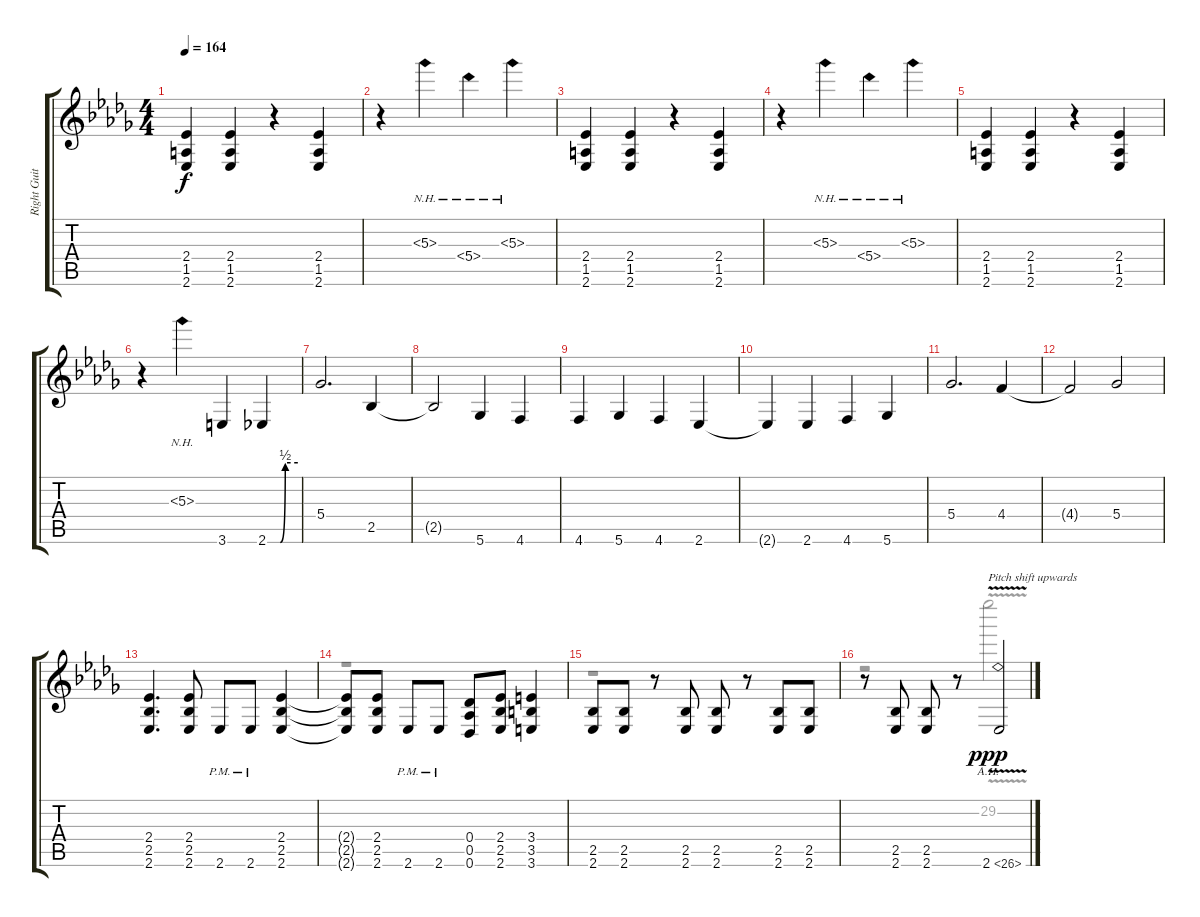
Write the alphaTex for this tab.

\track ("Right Guitar" "Right Guit") {instrument distortionguitar}
\staff {score tabs}
\tuning (Eb4 Bb3 Gb3 Db3 Ab2 Db2) {hide}
\voice
\ts (4 4)
\tempo 164
\clef g2
\ks db
(2.4 1.5 2.6).4{dy f} (2.4 1.5 2.6).4 r.4 (2.4 1.5 2.6).4 |
r.4 5.3{nh}.4 5.4{nh}.4 5.3{nh}.4 |
(2.4 1.5 2.6).4 (2.4 1.5 2.6).4 r.4 (2.4 1.5 2.6).4 |
r.4 5.3{nh}.4 5.4{nh}.4 5.3{nh}.4 |
(2.4 1.5 2.6).4 (2.4 1.5 2.6).4 r.4 (2.4 1.5 2.6).4 |
r.4 5.3{nh}.4 3.6.4 2.6{be (custom 0 0 25 0 35 2 60 2)}.4 |
5.4.2{d balance 12} 2.5.4 |
2.5{t}.2 5.6.4 4.6.4 |
4.6.4 5.6.4 4.6.4 2.6.4 |
2.6{t}.4 2.6.4 4.6.4 5.6.4 |
5.4.2{d} 4.4.4 |
4.4{t}.2 5.4.2 |
(2.4 2.5 2.6).4{d balance 16} (2.4 2.5 2.6).8 2.6{pm}.8 2.6{pm}.8 (2.4 2.5 2.6).4 |
(2.4{t} 2.5{t} 2.6{t}).8 (2.4 2.5 2.6).8 2.6{pm}.8 2.6{pm}.8 (0.4 0.5 0.6).8 (2.4 2.5 2.6).8 (3.4 3.5 3.6).4 |
(2.5 2.6).8 (2.5 2.6).8 r.8 (2.5 2.6).8 (2.5 2.6).8 r.8 (2.5 2.6).8 (2.5 2.6).8 |
r.8 (2.5 2.6).8 (2.5 2.6).8 r.8 2.6{ah 24 v}.2{txt "Pitch shift upwards" dy ppp}
\voice
\clef g2
\ottava regular
\simile none
\ks db
|
|
|
|
|
|
|
|
|
|
|
|
|
r.1 |
r.1 |
r.2 29.2{v}.2
